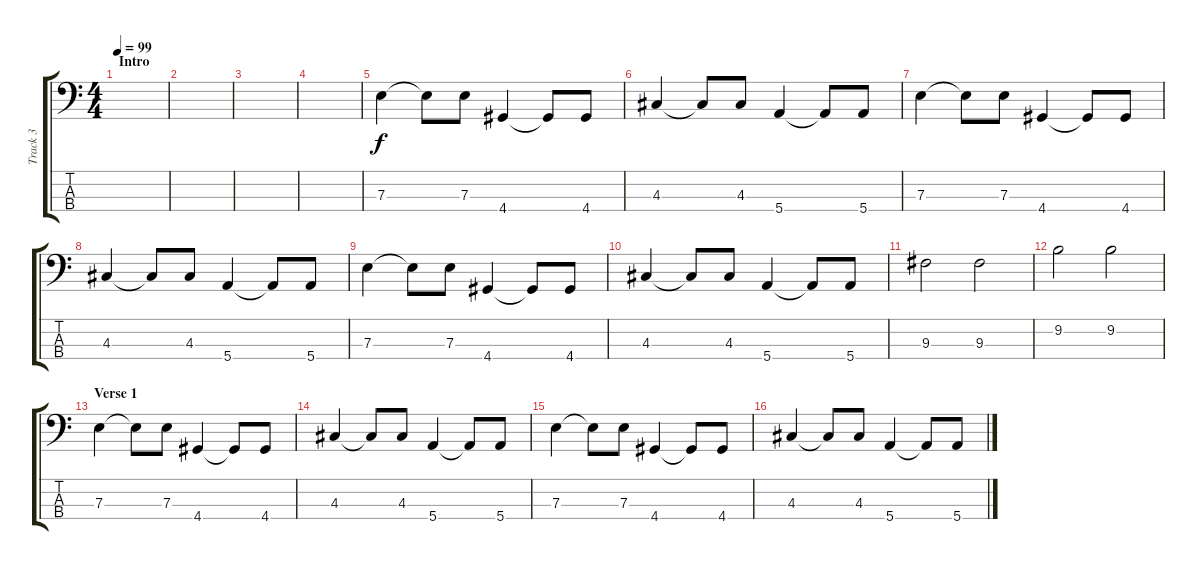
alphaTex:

\track ("Track 3" "Track 3") {instrument acousticbass}
\staff {score tabs}
\tuning (G2 D2 A1 E1) {hide}
\ts (4 4)
\section ("" "Intro")
\tempo 99
\clef f4
\ks c
|
|
|
|
7.3.4 7.3{t}.8 7.3.8 4.4.4 4.4{t}.8 4.4.8 |
4.3.4 4.3{t}.8 4.3.8 5.4.4 5.4{t}.8 5.4.8 |
7.3.4 7.3{t}.8 7.3.8 4.4.4 4.4{t}.8 4.4.8 |
4.3.4 4.3{t}.8 4.3.8 5.4.4 5.4{t}.8 5.4.8 |
7.3.4 7.3{t}.8 7.3.8 4.4.4 4.4{t}.8 4.4.8 |
4.3.4 4.3{t}.8 4.3.8 5.4.4 5.4{t}.8 5.4.8 |
9.3.2 9.3.2 |
9.2.2 9.2.2 |
\section ("" "Verse 1")
7.3.4 7.3{t}.8 7.3.8 4.4.4 4.4{t}.8 4.4.8 |
4.3.4 4.3{t}.8 4.3.8 5.4.4 5.4{t}.8 5.4.8 |
7.3.4 7.3{t}.8 7.3.8 4.4.4 4.4{t}.8 4.4.8 |
4.3.4 4.3{t}.8 4.3.8 5.4.4 5.4{t}.8 5.4.8
